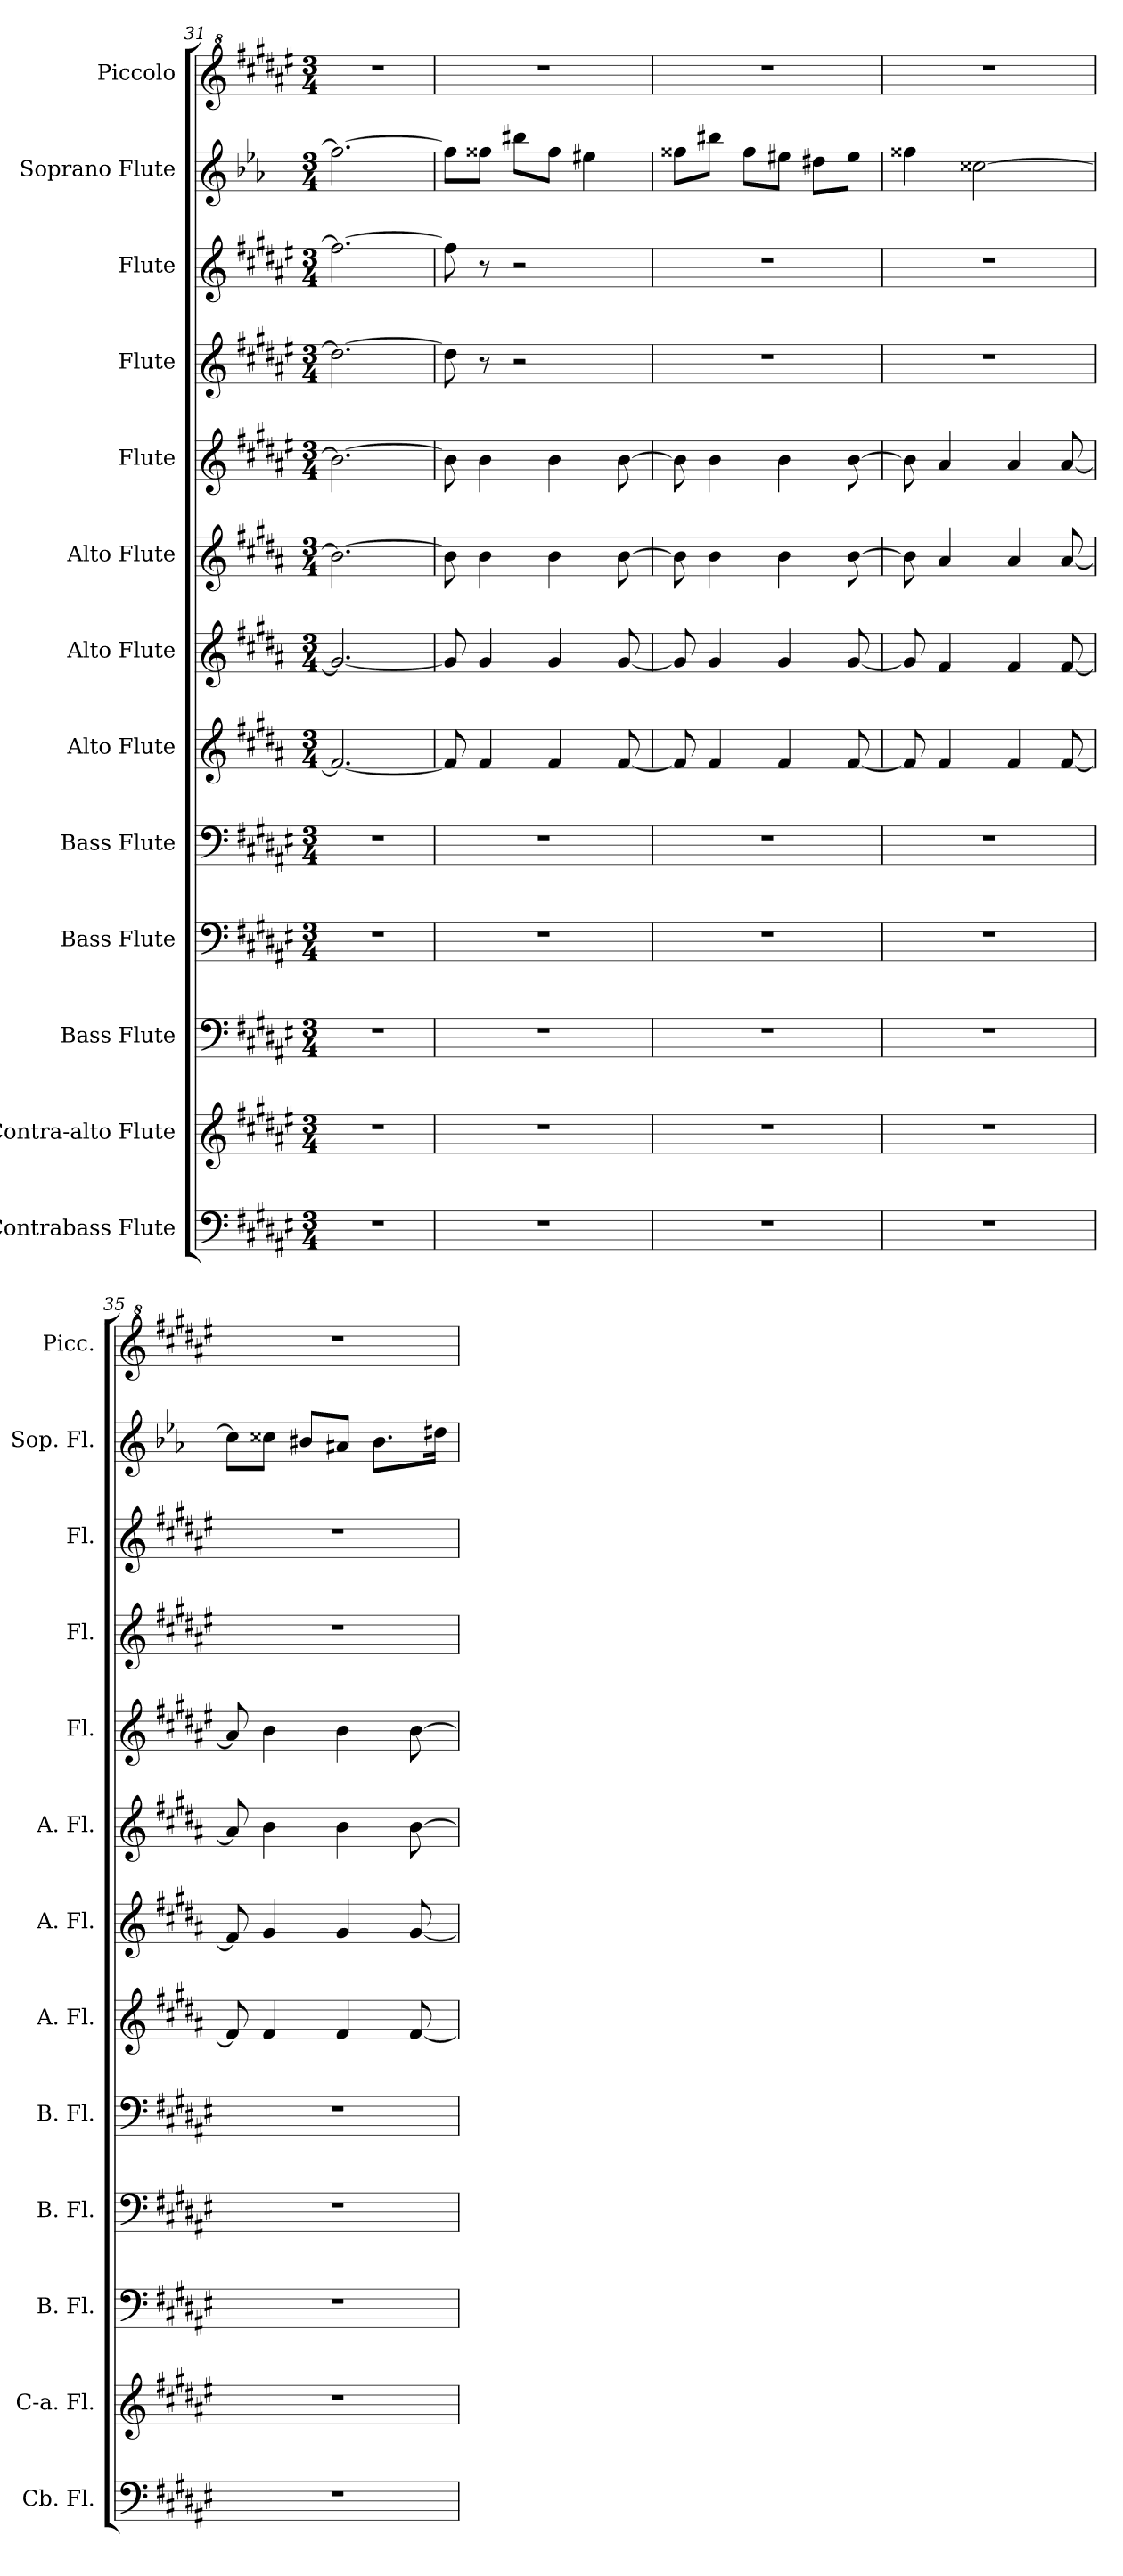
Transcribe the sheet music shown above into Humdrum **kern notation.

**kern	**kern	**kern	**kern	**kern	**kern	**kern	**kern	**kern	**kern	**kern	**kern	**kern
*part13	*part12	*part11	*part10	*part9	*part8	*part7	*part6	*part5	*part4	*part3	*part2	*part1
*staff13	*staff12	*staff11	*staff10	*staff9	*staff8	*staff7	*staff6	*staff5	*staff4	*staff3	*staff2	*staff1
*I"Contrabass Flute	*I"Contra-alto Flute	*I"Bass Flute	*I"Bass Flute	*I"Bass Flute	*I"Alto Flute	*I"Alto Flute	*I"Alto Flute	*I"Flute	*I"Flute	*I"Flute	*I"Soprano Flute	*I"Piccolo
*I'Cb. Fl.	*I'C-a. Fl.	*I'B. Fl.	*I'B. Fl.	*I'B. Fl.	*I'A. Fl.	*I'A. Fl.	*I'A. Fl.	*I'Fl.	*I'Fl.	*I'Fl.	*I'Sop. Fl.	*I'Picc.
*clefF4	*clefG2	*clefF4	*clefF4	*clefF4	*clefG2	*clefG2	*clefG2	*clefG2	*clefG2	*clefG2	*clefG2	*clefG^2
*	*ITrd10c17	*	*	*	*ITrd3c5	*ITrd3c5	*ITrd3c5	*	*	*	*ITrd-2c-3	*ITrd-7c-12
*k[f#c#g#d#a#e#]	*k[f#c#g#d#a#e#]	*k[f#c#g#d#a#e#]	*k[f#c#g#d#a#e#]	*k[f#c#g#d#a#e#]	*k[f#c#g#d#a#e#]	*k[f#c#g#d#a#e#]	*k[f#c#g#d#a#e#]	*k[f#c#g#d#a#e#]	*k[f#c#g#d#a#e#]	*k[f#c#g#d#a#e#]	*k[b-e-a-d-g-c-]	*k[f#c#g#d#a#e#]
*M3/4	*M3/4	*M3/4	*M3/4	*M3/4	*M3/4	*M3/4	*M3/4	*M3/4	*M3/4	*M3/4	*M3/4	*M3/4
=31	=31	=31	=31	=31	=31	=31	=31	=31	=31	=31	=31	=31
2.r	2.r	2.r	2.r	2.r	2.c#/_	2.d#/_	2.f#\_	2.b\_	2.dd#\_	2.ff#\_	2.aa#\_	2.r
=32	=32	=32	=32	=32	=32	=32	=32	=32	=32	=32	=32	=32
2.r	2.r	2.r	2.r	2.r	8c#/]	8d#/]	8f#\]	8b\]	8dd#\]	8ff#\]	8aa#\L]	2.r
.	.	.	.	.	4c#/	4d#/	4f#\	4b\	8r	8r	8aa#X\J	.
.	.	.	.	.	.	.	.	.	2r	2r	8ddd#X\L	.
.	.	.	.	.	4c#/	4d#/	4f#\	4b\	.	.	8aa#\J	.
.	.	.	.	.	.	.	.	.	.	.	4gg#X\	.
.	.	.	.	.	[8c#/	[8d#/	[8f#\	[8b\	.	.	.	.
=33	=33	=33	=33	=33	=33	=33	=33	=33	=33	=33	=33	=33
2.r	2.r	2.r	2.r	2.r	8c#/]	8d#/]	8f#\]	8b\]	2.r	2.r	8aa#X\L	2.r
.	.	.	.	.	4c#/	4d#/	4f#\	4b\	.	.	8ddd#X\J	.
.	.	.	.	.	.	.	.	.	.	.	8aa#\L	.
.	.	.	.	.	4c#/	4d#/	4f#\	4b\	.	.	8gg#X\J	.
.	.	.	.	.	.	.	.	.	.	.	8ff#X\L	.
.	.	.	.	.	[8c#/	[8d#/	[8f#\	[8b\	.	.	8gg#\J	.
!!LO:PB:g=z
=34	=34	=34	=34	=34	=34	=34	=34	=34	=34	=34	=34	=34
2.r	2.r	2.r	2.r	2.r	8c#/]	8d#/]	8f#\]	8b\]	2.r	2.r	4aa#X\	2.r
.	.	.	.	.	4c#/	4c#/	4e#/	4a#/	.	.	.	.
.	.	.	.	.	.	.	.	.	.	.	[2ee#X\	.
.	.	.	.	.	4c#/	4c#/	4e#/	4a#/	.	.	.	.
.	.	.	.	.	[8c#/	[8c#/	[8e#/	[8a#/	.	.	.	.
=35	=35	=35	=35	=35	=35	=35	=35	=35	=35	=35	=35	=35
2.r	2.r	2.r	2.r	2.r	8c#/]	8c#/]	8e#/]	8a#/]	2.r	2.r	8ee#\L]	2.r
.	.	.	.	.	4c#/	4d#/	4f#\	4b\	.	.	8ee#X\J	.
.	.	.	.	.	.	.	.	.	.	.	8dd#X/L	.
.	.	.	.	.	4c#/	4d#/	4f#\	4b\	.	.	8cc#X/J	.
.	.	.	.	.	.	.	.	.	.	.	8.dd#\L	.
.	.	.	.	.	[8c#/	[8d#/	[8f#\	[8b\	.	.	.	.
.	.	.	.	.	.	.	.	.	.	.	16ff#X\Jk	.
=	=	=	=	=	=	=	=	=	=	=	=	=
*-	*-	*-	*-	*-	*-	*-	*-	*-	*-	*-	*-	*-
